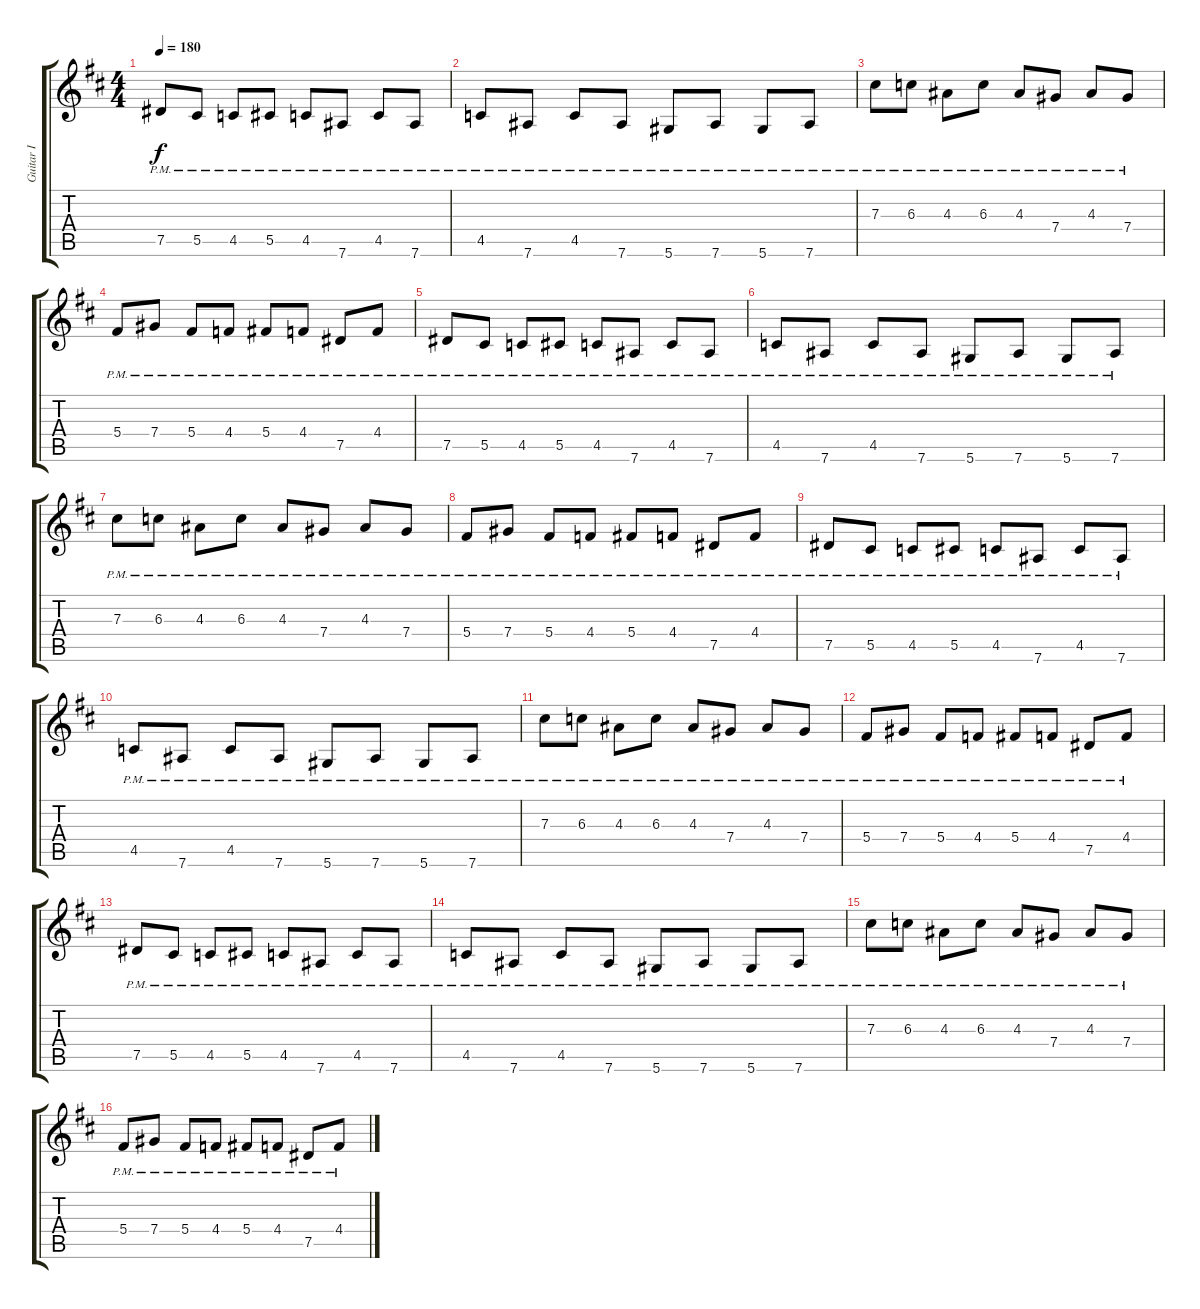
\track ("Guitar I" "Guitar I") {instrument distortionguitar}
\staff {score tabs}
\tuning (Eb4 Bb3 Gb3 Db3 Ab2 Eb2) {hide}
\ts (4 4)
\tempo 180
\clef g2
\ks bminor
7.5{pm}.8{dy f} 5.5{pm}.8 4.5{pm}.8 5.5{pm}.8 4.5{pm}.8 7.6{pm}.8 4.5{pm}.8 7.6{pm}.8 |
4.5{pm}.8 7.6{pm}.8 4.5{pm}.8 7.6{pm}.8 5.6{pm}.8 7.6{pm}.8 5.6{pm}.8 7.6{pm}.8 |
7.3{pm}.8 6.3{pm}.8 4.3{pm}.8 6.3{pm}.8 4.3{pm}.8 7.4{pm}.8 4.3{pm}.8 7.4{pm}.8 |
5.4{pm}.8 7.4{pm}.8 5.4{pm}.8 4.4{pm}.8 5.4{pm}.8 4.4{pm}.8 7.5{pm}.8 4.4{pm}.8 |
7.5{pm}.8 5.5{pm}.8 4.5{pm}.8 5.5{pm}.8 4.5{pm}.8 7.6{pm}.8 4.5{pm}.8 7.6{pm}.8 |
4.5{pm}.8 7.6{pm}.8 4.5{pm}.8 7.6{pm}.8 5.6{pm}.8 7.6{pm}.8 5.6{pm}.8 7.6{pm}.8 |
7.3{pm}.8 6.3{pm}.8 4.3{pm}.8 6.3{pm}.8 4.3{pm}.8 7.4{pm}.8 4.3{pm}.8 7.4{pm}.8 |
5.4{pm}.8 7.4{pm}.8 5.4{pm}.8 4.4{pm}.8 5.4{pm}.8 4.4{pm}.8 7.5{pm}.8 4.4{pm}.8 |
7.5{pm}.8 5.5{pm}.8 4.5{pm}.8 5.5{pm}.8 4.5{pm}.8 7.6{pm}.8 4.5{pm}.8 7.6{pm}.8 |
4.5{pm}.8 7.6{pm}.8 4.5{pm}.8 7.6{pm}.8 5.6{pm}.8 7.6{pm}.8 5.6{pm}.8 7.6{pm}.8 |
7.3{pm}.8 6.3{pm}.8 4.3{pm}.8 6.3{pm}.8 4.3{pm}.8 7.4{pm}.8 4.3{pm}.8 7.4{pm}.8 |
5.4{pm}.8 7.4{pm}.8 5.4{pm}.8 4.4{pm}.8 5.4{pm}.8 4.4{pm}.8 7.5{pm}.8 4.4{pm}.8 |
7.5{pm}.8 5.5{pm}.8 4.5{pm}.8 5.5{pm}.8 4.5{pm}.8 7.6{pm}.8 4.5{pm}.8 7.6{pm}.8 |
4.5{pm}.8 7.6{pm}.8 4.5{pm}.8 7.6{pm}.8 5.6{pm}.8 7.6{pm}.8 5.6{pm}.8 7.6{pm}.8 |
7.3{pm}.8 6.3{pm}.8 4.3{pm}.8 6.3{pm}.8 4.3{pm}.8 7.4{pm}.8 4.3{pm}.8 7.4{pm}.8 |
5.4{pm}.8 7.4{pm}.8 5.4{pm}.8 4.4{pm}.8 5.4{pm}.8 4.4{pm}.8 7.5{pm}.8 4.4{pm}.8
